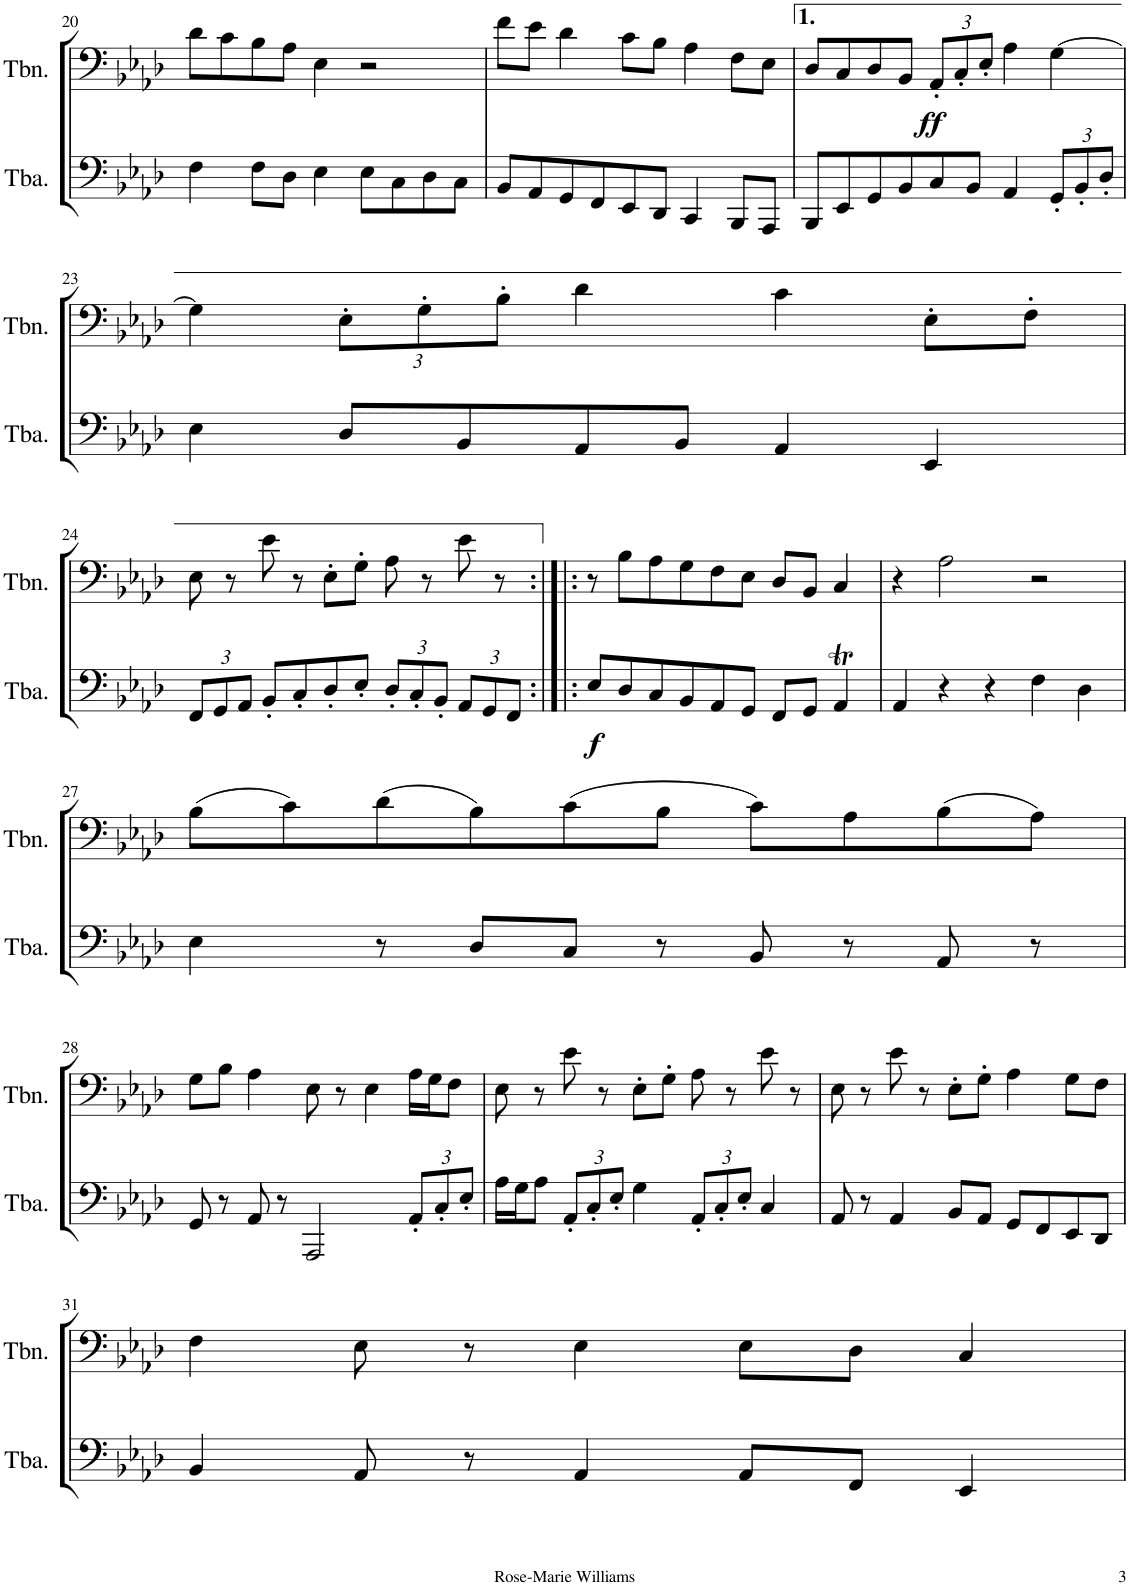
**kern	**dynam	**kern	**dynam
*part2	*part2	*part1	*part1
*staff2	*staff2	*staff1	*staff1
*I"Tuba	*	*I"Trombone	*
*I'Tba.	*	*I'Tbn.	*
!!LO:PB:g=z
*clefF4	*	*clefF4	*
*k[b-e-a-d-]	*	*k[b-e-a-d-]	*
*M5/4	*	*M5/4	*
=20	=20	=20	=20
4F\	.	8d-\L	.
.	.	8c\	.
8F\L	.	8B-\	.
8D-\J	.	8A-\J	.
4E-\	.	4E-\	.
8E-\L	.	2r	.
8C\	.	.	.
8D-\	.	.	.
8C\J	.	.	.
=21	=21	=21	=21
8BB-/L	.	8f\L	.
8AA-/	.	8e-\J	.
8GG/	.	4d-\	.
8FF/	.	.	.
8EE-/	.	8c\L	.
8DD-/J	.	8B-\J	.
4CC/	.	4A-\	.
8BBB-/L	.	8F\L	.
8AAA-/J	.	8E-\J	.
=22	=22	=22	=22
8BBB-/L	.	8D-/L	.
8EE-/	.	8C/	.
8GG/	.	8D-/	.
8BB-/	.	8BB-/J	.
*	*	*Xbrackettup	*
!	!	!	!LO:DY:b
8C/	.	12AA-'/L	ff
.	.	12C'/	.
8BB-/J	.	.	.
.	.	12E-'/J	.
4AA-/	.	4A-\	.
*Xbrackettup	*	*	*
12GG'/L	.	[4G\	.
12BB-'/	.	.	.
12D-'/J	.	.	.
!!LO:LB:g=z
=23	=23	=23	=23
4E-\	.	4G\]	.
8D-/L	.	12E-'\L	.
.	.	12G'\	.
8BB-/	.	.	.
.	.	12B-'\J	.
8AA-/	.	4d-\	.
8BB-/J	.	.	.
4AA-/	.	4c\	.
4EE-/	.	8E-'\L	.
.	.	8F'\J	.
!!LO:LB:g=z
=24	=24	=24	=24
12FF/L	.	8E-\	.
12GG/	.	.	.
.	.	8r	.
12AA-/J	.	.	.
8BB-'/L	.	8e-\	.
8C'/	.	8r	.
8D-'/	.	8E-'\L	.
8E-'/J	.	8G'\J	.
12D-'/L	.	8A-\	.
12C'/	.	.	.
.	.	8r	.
12BB-'/J	.	.	.
12AA-/L	.	8e-\	.
12GG/	.	.	.
.	.	8r	.
12FF/J	.	.	.
=25:|!|:	=25:|!|:	=25:|!|:	=25:|!|:
!	!LO:DY:b	!	!
8E-/L	f	8r	.
8D-/	.	8B-\L	.
8C/	.	8A-\	.
8BB-/	.	8G\	.
8AA-/	.	8F\	.
8GG/J	.	8E-\J	.
8FF/L	.	8D-/L	.
8GG/J	.	8BB-/J	.
4AA-T/	.	4C/	.
=26	=26	=26	=26
4AA-/	.	4r	.
4r	.	2A-\	.
4r	.	.	.
4F\	.	2r	.
4D-\	.	.	.
!!LO:LB:g=z
=27	=27	=27	=27
4E-\	.	(8B-\L	.
.	.	8c\)	.
8r	.	(8d-\	.
8D-/L	.	8B-\)	.
8C/J	.	(8c\	.
8r	.	8B-\J	.
8BB-/	.	8c\L)	.
8r	.	8A-\	.
8AA-/	.	(8B-\	.
8r	.	8A-\J)	.
!!LO:LB:g=z
=28	=28	=28	=28
8GG/	.	8G\L	.
8r	.	8B-\J	.
8AA-/	.	4A-\	.
8r	.	.	.
2AAA-/	.	8E-\	.
.	.	8r	.
.	.	4E-\	.
12AA-'/L	.	16A-\LL	.
.	.	16G\J	.
12C'/	.	.	.
.	.	8F\J	.
12E-'/J	.	.	.
=29	=29	=29	=29
16A-\LL	.	8E-\	.
16G\J	.	.	.
8A-\J	.	8r	.
12AA-'/L	.	8e-\	.
12C'/	.	.	.
.	.	8r	.
12E-'/J	.	.	.
4G\	.	8E-'\L	.
.	.	8G'\J	.
12AA-'/L	.	8A-\	.
12C'/	.	.	.
.	.	8r	.
12E-'/J	.	.	.
4C/	.	8e-\	.
.	.	8r	.
=30	=30	=30	=30
8AA-/	.	8E-\	.
8r	.	8r	.
4AA-/	.	8e-\	.
.	.	8r	.
8BB-/L	.	8E-'\L	.
8AA-/J	.	8G'\J	.
8GG/L	.	4A-\	.
8FF/	.	.	.
8EE-/	.	8G\L	.
8DD-/J	.	8F\J	.
!!LO:LB:g=z
=31	=31	=31	=31
4BB-/	.	4F\	.
8AA-/	.	8E-\	.
8r	.	8r	.
4AA-/	.	4E-\	.
8AA-/L	.	8E-\L	.
8FF/J	.	8D-\J	.
4EE-/	.	4C/	.
=	=	=	=
*-	*-	*-	*-
